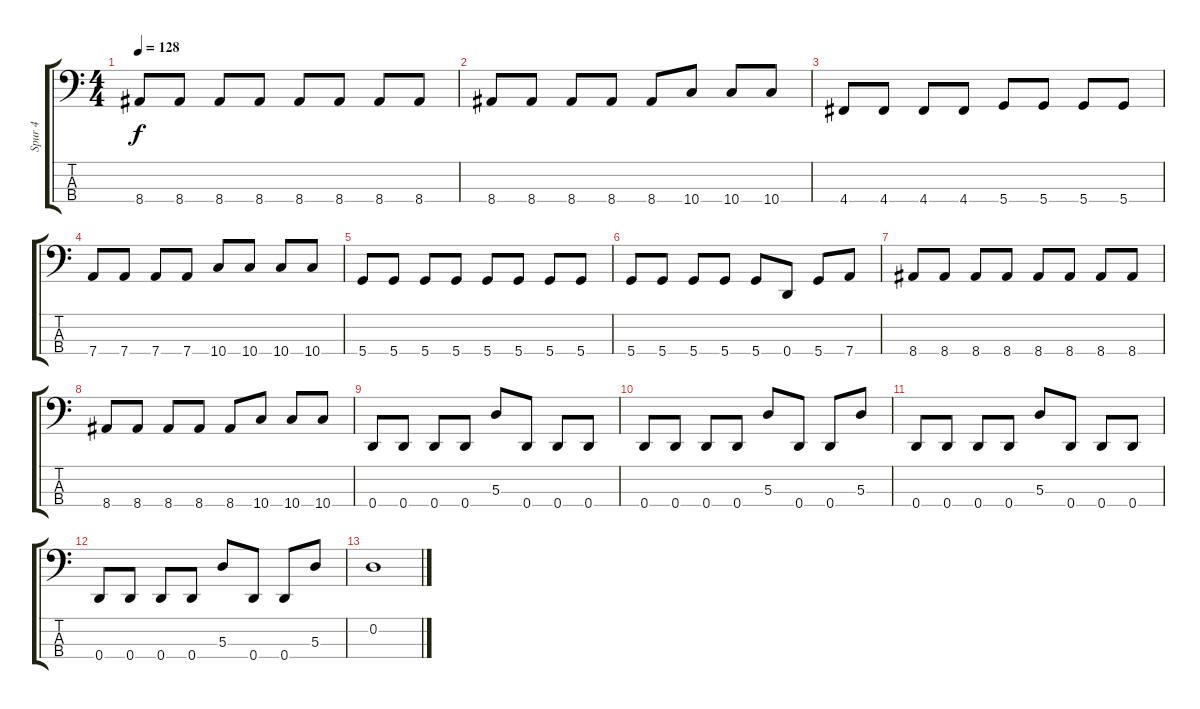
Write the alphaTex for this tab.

\track ("Spur 4" "Spur 4") {instrument electricbassfinger}
\staff {score tabs}
\tuning (G2 D2 A1 D1) {hide}
\ts (4 4)
\tempo 128
\clef f4
\ks c
8.4.8{dy f} 8.4.8 8.4.8 8.4.8 8.4.8 8.4.8 8.4.8 8.4.8 |
8.4.8 8.4.8 8.4.8 8.4.8 8.4.8 10.4.8 10.4.8 10.4.8 |
4.4.8 4.4.8 4.4.8 4.4.8 5.4.8 5.4.8 5.4.8 5.4.8 |
7.4.8 7.4.8 7.4.8 7.4.8 10.4.8 10.4.8 10.4.8 10.4.8 |
5.4.8 5.4.8 5.4.8 5.4.8 5.4.8 5.4.8 5.4.8 5.4.8 |
5.4.8 5.4.8 5.4.8 5.4.8 5.4.8 0.4.8 5.4.8 7.4.8 |
8.4.8 8.4.8 8.4.8 8.4.8 8.4.8 8.4.8 8.4.8 8.4.8 |
8.4.8 8.4.8 8.4.8 8.4.8 8.4.8 10.4.8 10.4.8 10.4.8 |
0.4.8 0.4.8 0.4.8 0.4.8 5.3.8 0.4.8 0.4.8 0.4.8 |
0.4.8 0.4.8 0.4.8 0.4.8 5.3.8 0.4.8 0.4.8 5.3.8 |
0.4.8 0.4.8 0.4.8 0.4.8 5.3.8 0.4.8 0.4.8 0.4.8 |
0.4.8 0.4.8 0.4.8 0.4.8 5.3.8 0.4.8 0.4.8 5.3.8 |
0.2.1{volume 0}
